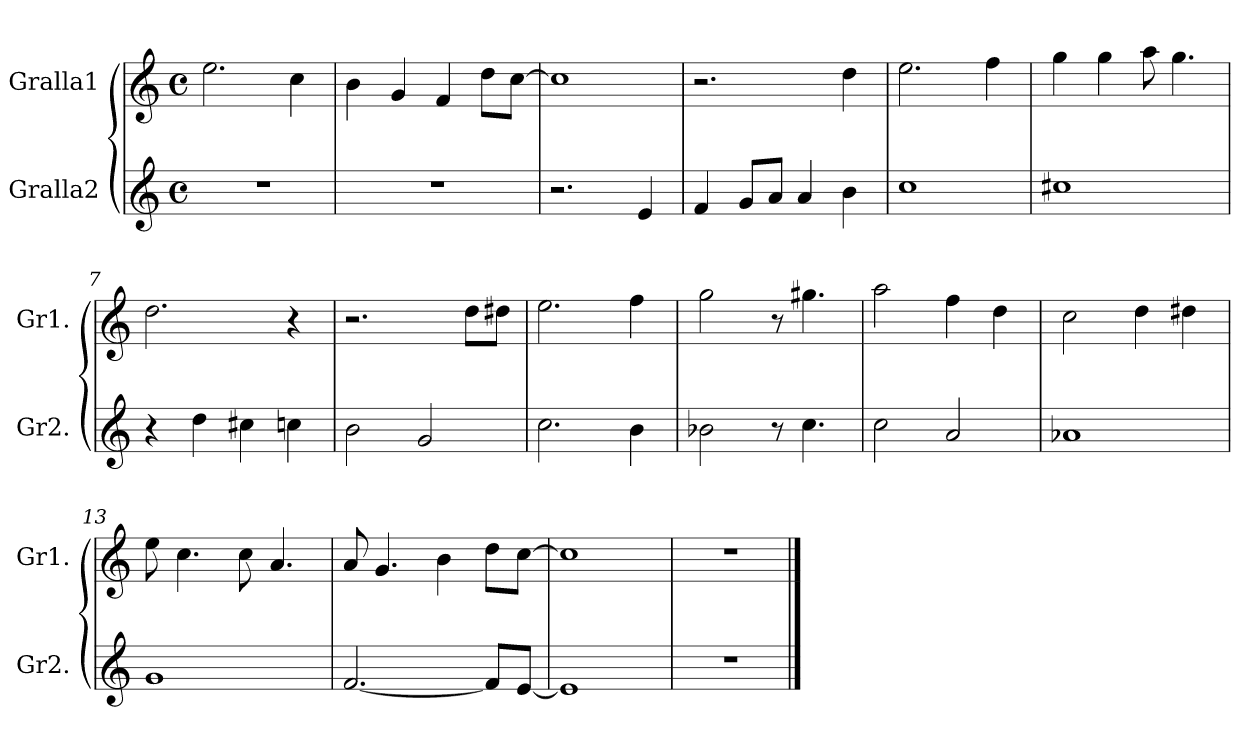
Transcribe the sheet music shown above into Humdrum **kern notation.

**kern	**kern
*part2	*part1
*staff2	*staff1
*I"Gralla2	*I"Gralla1
*I'Gr2.	*I'Gr1.
*clefG2	*clefG2
*k[]	*k[]
*M4/4	*M4/4
*met(c)	*met(c)
=1	=1
1r	2.ee\
.	4cc\
=2	=2
1r	4b\
.	4g/
.	4f/
.	8dd\L
.	[8cc\J
=3	=3
2.r	1cc]
4e/	.
=4	=4
4f/	2.r
8g/L	.
8a/J	.
4a/	.
4b\	4dd\
=5	=5
1cc	2.ee\
.	4ff\
=6	=6
1cc#X	4gg\
.	4gg\
.	8aa\
.	4.gg\
=7	=7
4r	2.dd\
4dd\	.
4cc#X\	.
4ccn\	4r
=8	=8
2b\	2.r
2g/	.
.	8dd\L
.	8dd#X\J
!!LO:LB:g=z
=9	=9
2.cc\	2.ee\
4b\	4ff\
=10	=10
2b-X\	2gg\
8r	8r
4.cc\	4.gg#X\
=11	=11
2cc\	2aa\
2a/	4ff\
.	4dd\
=12	=12
1a-X	2cc\
.	4dd\
.	4dd#X\
=13	=13
1g	8ee\
.	4.cc\
.	8cc\
.	4.a/
=14	=14
[2.f/	8a/
.	4.g/
.	4b\
8f/L]	8dd\L
[8e/J	[8cc\J
=15	=15
1e]	1cc]
=16	=16
1r	1r
==	==
*-	*-
